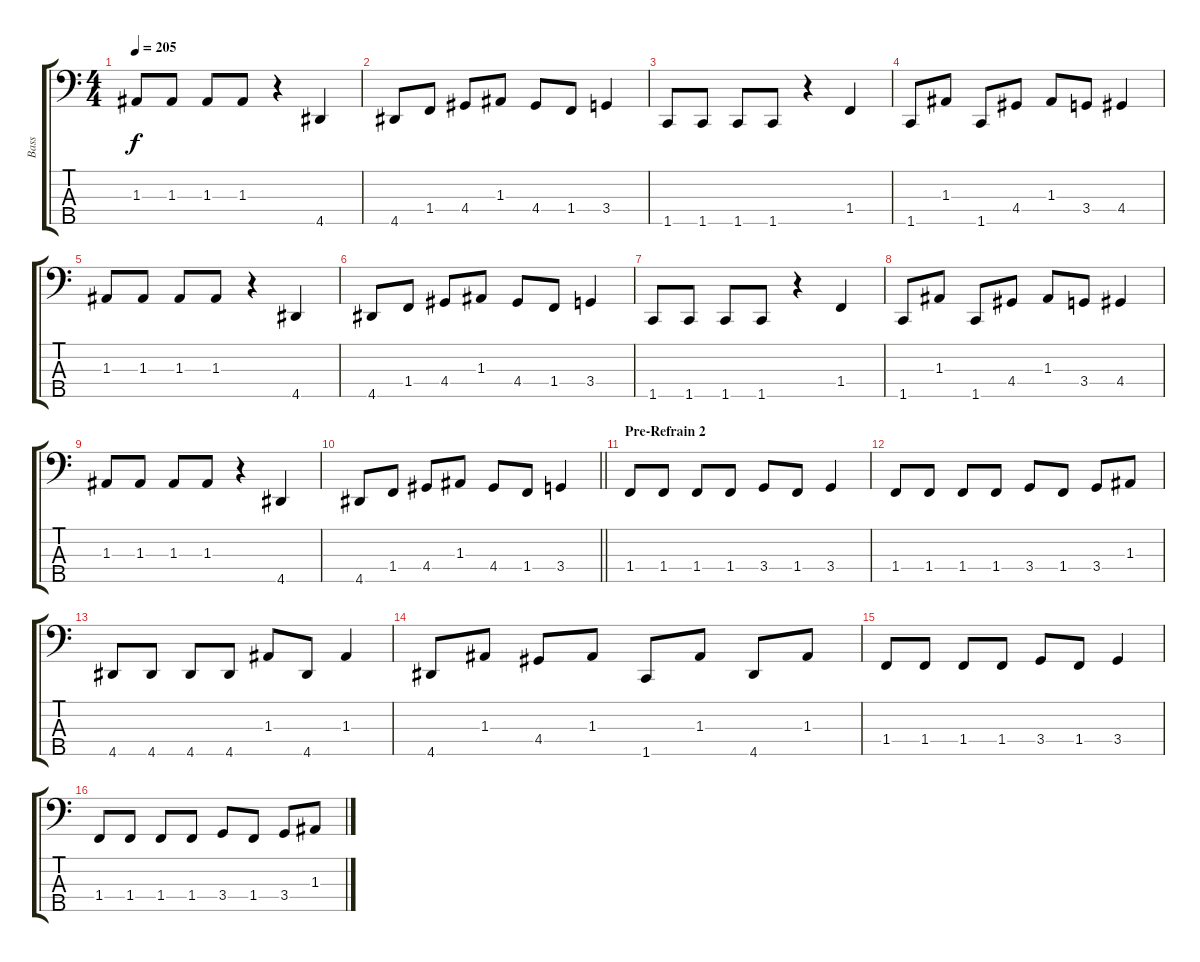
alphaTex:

\track ("Bass" "Bass") {instrument electricbassfinger}
\staff {score tabs}
\tuning (G2 D2 A1 E1 B0) {hide}
\ts (4 4)
\tempo 205
\clef f4
\ks c
1.3.8{dy f} 1.3.8 1.3.8 1.3.8 r.4 4.5.4 |
4.5.8 1.4.8 4.4.8 1.3.8 4.4.8 1.4.8 3.4.4 |
1.5.8 1.5.8 1.5.8 1.5.8 r.4 1.4.4 |
1.5.8 1.3.8 1.5.8 4.4.8 1.3.8 3.4.8 4.4.4 |
1.3.8 1.3.8 1.3.8 1.3.8 r.4 4.5.4 |
4.5.8 1.4.8 4.4.8 1.3.8 4.4.8 1.4.8 3.4.4 |
1.5.8 1.5.8 1.5.8 1.5.8 r.4 1.4.4 |
1.5.8 1.3.8 1.5.8 4.4.8 1.3.8 3.4.8 4.4.4 |
1.3.8 1.3.8 1.3.8 1.3.8 r.4 4.5.4 |
\barLineRight lightlight
4.5.8 1.4.8 4.4.8 1.3.8 4.4.8 1.4.8 3.4.4 |
\section ("" "Pre-Refrain 2")
1.4.8 1.4.8 1.4.8 1.4.8 3.4.8 1.4.8 3.4.4 |
1.4.8 1.4.8 1.4.8 1.4.8 3.4.8 1.4.8 3.4.8 1.3.8 |
4.5.8 4.5.8 4.5.8 4.5.8 1.3.8 4.5.8 1.3.4 |
4.5.8 1.3.8 4.4.8 1.3.8 1.5.8 1.3.8 4.5.8 1.3.8 |
1.4.8 1.4.8 1.4.8 1.4.8 3.4.8 1.4.8 3.4.4 |
1.4.8 1.4.8 1.4.8 1.4.8 3.4.8 1.4.8 3.4.8 1.3.8
